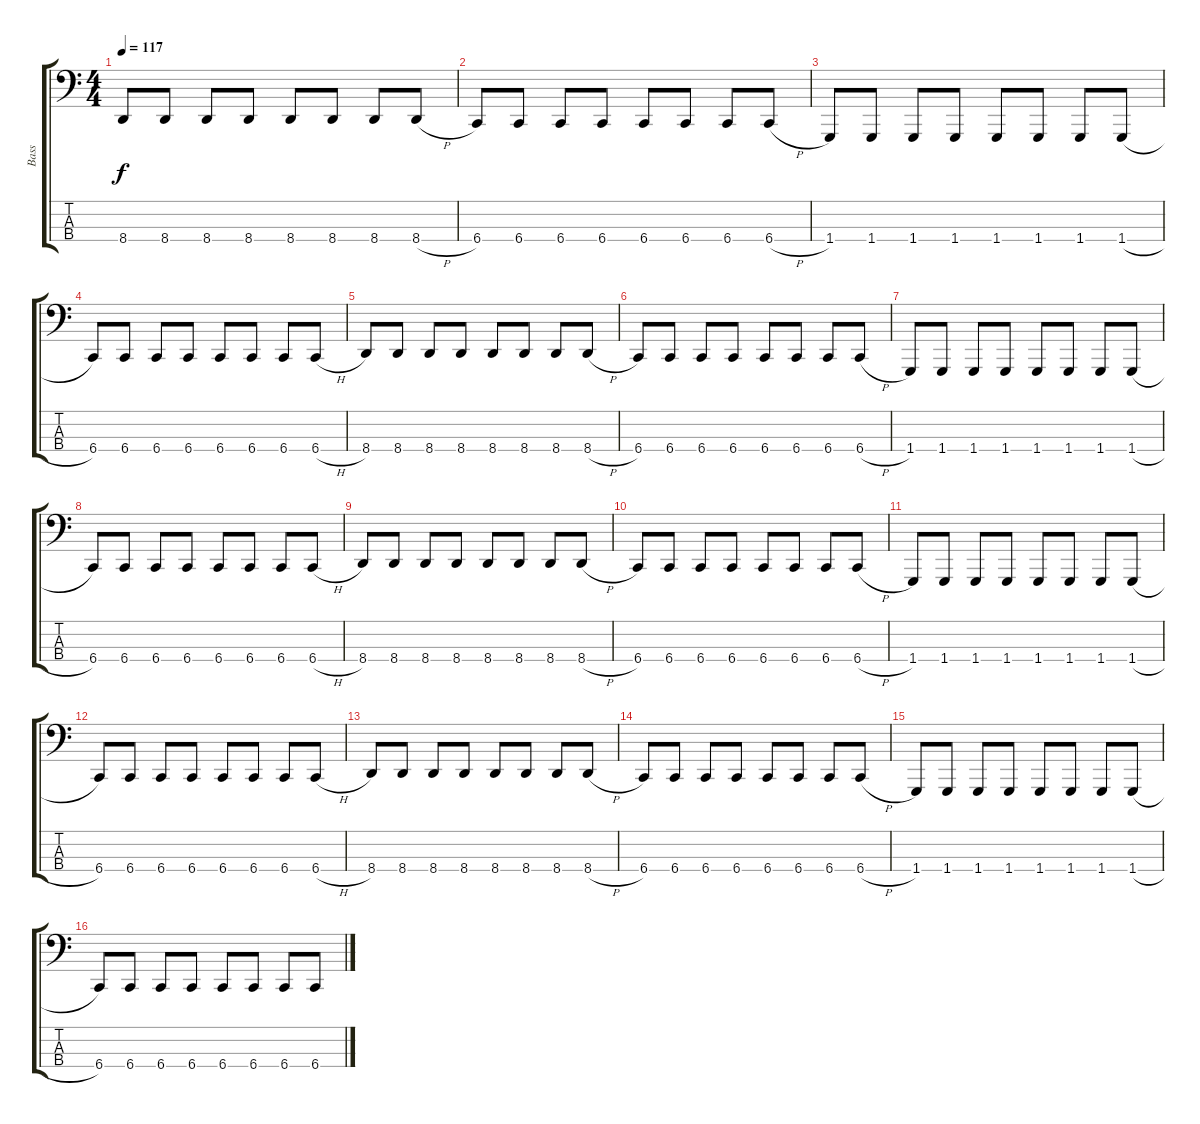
\track ("Bass" "Bass") {instrument acousticbass}
\staff {score tabs}
\tuning (G2 D2 A1 Gb0) {hide}
\ts (4 4)
\tempo 117
\clef f4
\ks c
8.4.8{dy f} 8.4.8 8.4.8 8.4.8 8.4.8 8.4.8 8.4.8 8.4{h}.8 |
6.4.8 6.4.8 6.4.8 6.4.8 6.4.8 6.4.8 6.4.8 6.4{h}.8 |
1.4.8 1.4.8 1.4.8 1.4.8 1.4.8 1.4.8 1.4.8 1.4{h}.8 |
6.4.8 6.4.8 6.4.8 6.4.8 6.4.8 6.4.8 6.4.8 6.4{h}.8 |
8.4.8 8.4.8 8.4.8 8.4.8 8.4.8 8.4.8 8.4.8 8.4{h}.8 |
6.4.8 6.4.8 6.4.8 6.4.8 6.4.8 6.4.8 6.4.8 6.4{h}.8 |
1.4.8 1.4.8 1.4.8 1.4.8 1.4.8 1.4.8 1.4.8 1.4{h}.8 |
6.4.8 6.4.8 6.4.8 6.4.8 6.4.8 6.4.8 6.4.8 6.4{h}.8 |
8.4.8 8.4.8 8.4.8 8.4.8 8.4.8 8.4.8 8.4.8 8.4{h}.8 |
6.4.8 6.4.8 6.4.8 6.4.8 6.4.8 6.4.8 6.4.8 6.4{h}.8 |
1.4.8 1.4.8 1.4.8 1.4.8 1.4.8 1.4.8 1.4.8 1.4{h}.8 |
6.4.8 6.4.8 6.4.8 6.4.8 6.4.8 6.4.8 6.4.8 6.4{h}.8 |
8.4.8 8.4.8 8.4.8 8.4.8 8.4.8 8.4.8 8.4.8 8.4{h}.8 |
6.4.8 6.4.8 6.4.8 6.4.8 6.4.8 6.4.8 6.4.8 6.4{h}.8 |
1.4.8 1.4.8 1.4.8 1.4.8 1.4.8 1.4.8 1.4.8 1.4{h}.8 |
6.4.8 6.4.8 6.4.8 6.4.8 6.4.8 6.4.8 6.4.8 6.4{h}.8
